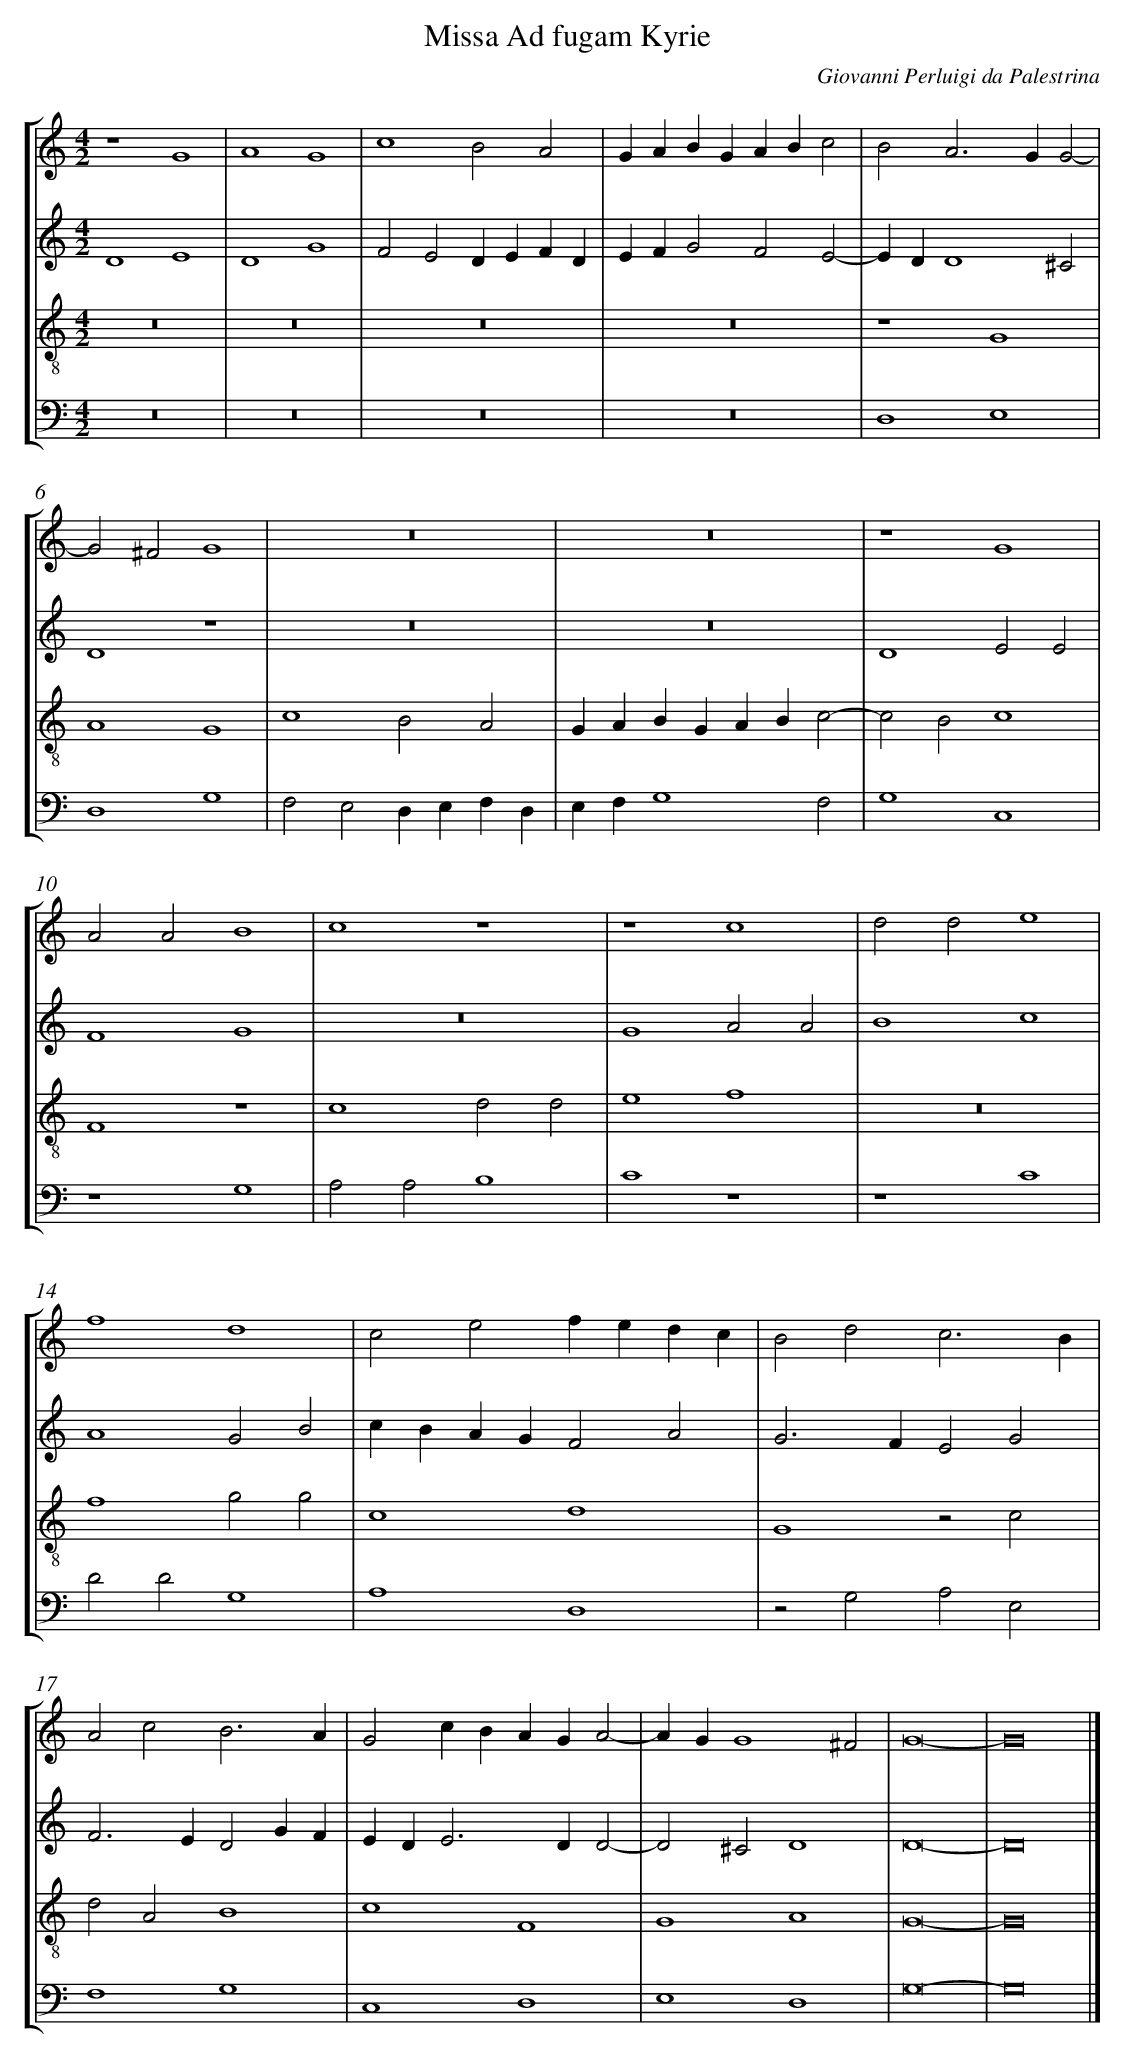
X:1
T: Missa Ad fugam Kyrie
C: Giovanni Perluigi da Palestrina
L: 1/4
M: 4/2
%%staves [1 2 3 4]
V: 1 clef=treble
V: 2 clef=treble
V: 3 clef=treble-8
V: 4 clef=bass
K: C
[V:1] z4G4 |
[V:2] D4E4 |
[V:3] z8 |
[V:4] z8 |
[V:1] A4G4 |
[V:2] D4G4 |
[V:3] z8 |
[V:4] z8 |
[V:1] c4B2A2 |
[V:2] F2E2DEFD |
[V:3] z8 |
[V:4] z8 |
[V:1] GABGABc2 |
[V:2] EFG2F2E2- |
[V:3] z8 |
[V:4] z8 |
[V:1] B2A2>G2G2- |
[V:2] EDD4^C2 |
[V:3] z4G4 |
[V:4] D,4E,4 |
[V:1] G2^F2G4 |
[V:2] D4z4 |
[V:3] A4G4 |
[V:4] D,4G,4 |
[V:1] z8 |
[V:2] z8 |
[V:3] c4B2A2 |
[V:4] F,2E,2D,E,F,D, |
[V:1] z8 |
[V:2] z8 |
[V:3] GABGABc2- |
[V:4] E,F,G,4F,2 |
[V:1] z4G4 |
[V:2] D4E2E2 |
[V:3] c2B2c4 |
[V:4] G,4C,4 |
[V:1] A2A2B4 |
[V:2] F4G4 |
[V:3] F4z4 |
[V:4] z4G,4 |
[V:1] c4z4 |
[V:2] z8 |
[V:3] c4d2d2 |
[V:4] A,2A,2B,4 |
[V:1] z4c4 |
[V:2] G4A2A2 |
[V:3] e4f4 |
[V:4] C4z4 |
[V:1] d2d2e4 |
[V:2] B4c4 |
[V:3] z8 |
[V:4] z4C4 |
[V:1] f4d4 |
[V:2] A4G2B2 |
[V:3] f4g2g2 |
[V:4] D2D2G,4 |
[V:1] c2e2fedc |
[V:2] cBAGF2A2 |
[V:3] c4d4 |
[V:4] A,4D,4 |
[V:1] B2d2c3B |
[V:2] G2>F2E2G2 |
[V:3] G4z2c2 |
[V:4] z2G,2A,2E,2 |
[V:1] A2c2B3A |
[V:2] F2>E2D2GF |
[V:3] d2A2B4 |
[V:4] F,4G,4 |
[V:1] G2cBAGA2- |
[V:2] ED2<E2DD2- |
[V:3] c4F4 |
[V:4] C,4D,4 |
[V:1] AGG4^F2 |
[V:2] D2^C2D4 |
[V:3] G4A4 |
[V:4] E,4D,4 |
[V:1] G8- |
[V:2] D8- |
[V:3] G8- |
[V:4] G,8- |
[V:1] G8 |]
[V:2] D8 |]
[V:3] G8 |]
[V:4] G,8 |]
